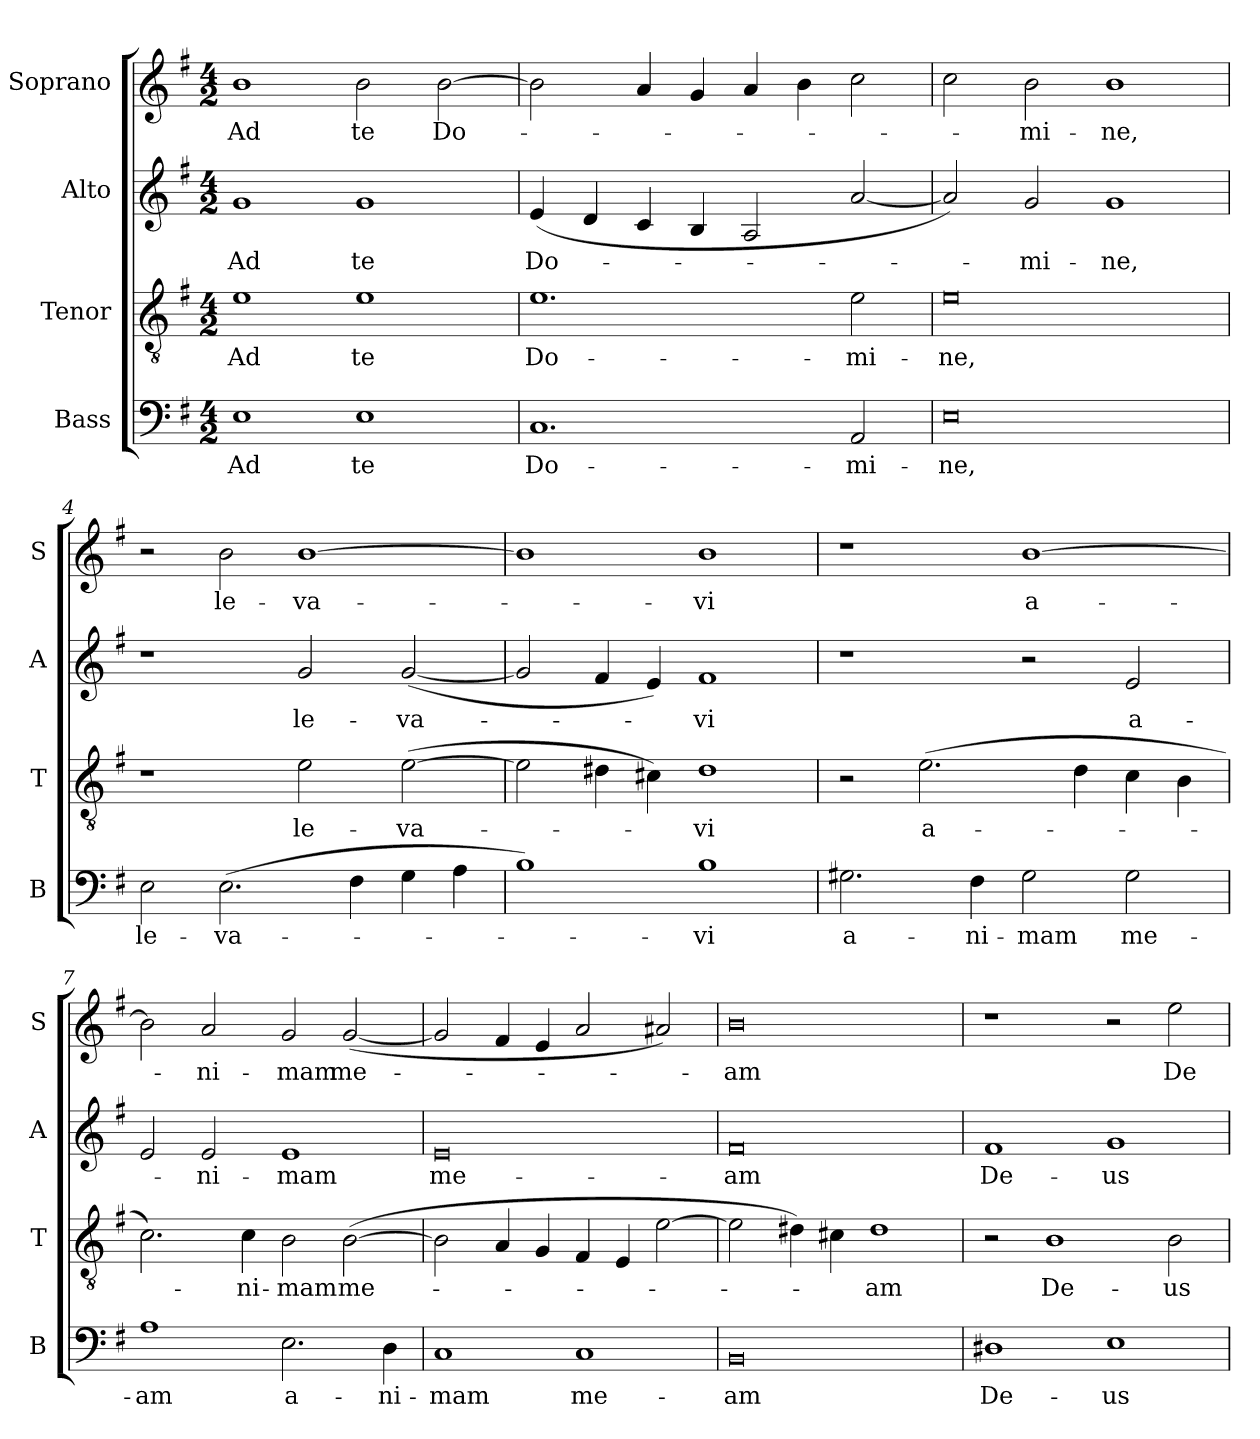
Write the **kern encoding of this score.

**kern	**text	**kern	**text	**kern	**text	**kern	**text
*part4	*part4	*part3	*part3	*part2	*part2	*part1	*part1
*staff4	*staff4	*staff3	*staff3	*staff2	*staff2	*staff1	*staff1
*I"Bass	*	*I"Tenor	*	*I"Alto	*	*I"Soprano	*
*I'B	*	*I'T	*	*I'A	*	*I'S	*
*clefF4	*	*clefGv2	*	*clefG2	*	*clefG2	*
*k[f#]	*	*k[f#]	*	*k[f#]	*	*k[f#]	*
*G:	*	*G:	*	*G:	*	*G:	*
*M4/2	*	*M4/2	*	*M4/2	*	*M4/2	*
=1	=1	=1	=1	=1	=1	=1	=1
1E	Ad	1e	Ad	1g	Ad	1b	Ad
1E	te	1e	te	1g	te	2b\	te
.	.	.	.	.	.	[2b\	Do-
=2	=2	=2	=2	=2	=2	=2	=2
1.C	Do-	1.e	Do-	(4e/	Do-	2b\]	.
.	.	.	.	4d/	.	.	.
.	.	.	.	4c/	.	4a/	.
.	.	.	.	4B/	.	4g/	.
.	.	.	.	2A/	.	4a/	.
.	.	.	.	.	.	4b\	.
2AA/	-mi-	2e\	-mi-	[2a/	.	2cc\	.
=3	=3	=3	=3	=3	=3	=3	=3
0E	-ne,	0e	-ne,	2a/])	.	2cc\	.
.	.	.	.	2g/	-mi-	2b\	-mi-
.	.	.	.	1g	-ne,	1b	-ne,
=4	=4	=4	=4	=4	=4	=4	=4
2E\	le-	1r	.	1r	.	2r	.
(2.E\	-va-	.	.	.	.	2b\	le-
.	.	2e\	le-	2g/	le-	[1b	-va-
4F#\	.	.	.	.	.	.	.
4G\	.	([2e\	-va-	([2g/	-va-	.	.
4A\	.	.	.	.	.	.	.
=5	=5	=5	=5	=5	=5	=5	=5
1B)	.	2e\]	.	2g/]	.	1b]	.
.	.	4d#X\	.	4f#/	.	.	.
.	.	4c#X\)	.	4e/)	.	.	.
1B	-vi	1d#	-vi	1f#	-vi	1b	-vi
!!LO:LB:g=z
=6	=6	=6	=6	=6	=6	=6	=6
2.G#X\	a-	2r	.	1r	.	1r	.
.	.	(2.e\	a-	.	.	.	.
4F#\	-ni-	.	.	.	.	.	.
2G#\	-mam	.	.	2r	.	[1b	a-
.	.	4d\	.	.	.	.	.
2G#\	me-	4c\	.	2e/	a-	.	.
.	.	4B\	.	.	.	.	.
=7	=7	=7	=7	=7	=7	=7	=7
1A	-am	2.c\)	.	2e/	.	2b\]	.
.	.	.	.	2e/	-ni-	2a/	-ni-
.	.	4c\	-ni-	.	.	.	.
2.E\	a-	2B\	-mam	1e	-mam	2g/	-mam
.	.	([2B\	me-	.	.	([2g/	me-
4D\	-ni-	.	.	.	.	.	.
=8	=8	=8	=8	=8	=8	=8	=8
1C	-mam	2B\]	.	0e	me-	2g/]	.
.	.	4A/	.	.	.	4f#/	.
.	.	4G/	.	.	.	4e/	.
1C	me-	4F#/	.	.	.	2a/	.
.	.	4E/	.	.	.	.	.
.	.	[2e\	.	.	.	2a#X/)	.
=9	=9	=9	=9	=9	=9	=9	=9
0BB	-am	2e\]	.	0f#	-am	0b	-am
.	.	4d#X\)	.	.	.	.	.
.	.	4c#X\	.	.	.	.	.
.	.	1d#	-am	.	.	.	.
=10	=10	=10	=10	=10	=10	=10	=10
1D#X	De-	2r	.	1f#	De-	1r	.
.	.	1B	De-	.	.	.	.
1E	-us	.	.	1g	-us	2r	.
.	.	2B\	-us	.	.	2ee\	De-
=	=	=	=	=	=	=	=
*-	*-	*-	*-	*-	*-	*-	*-
